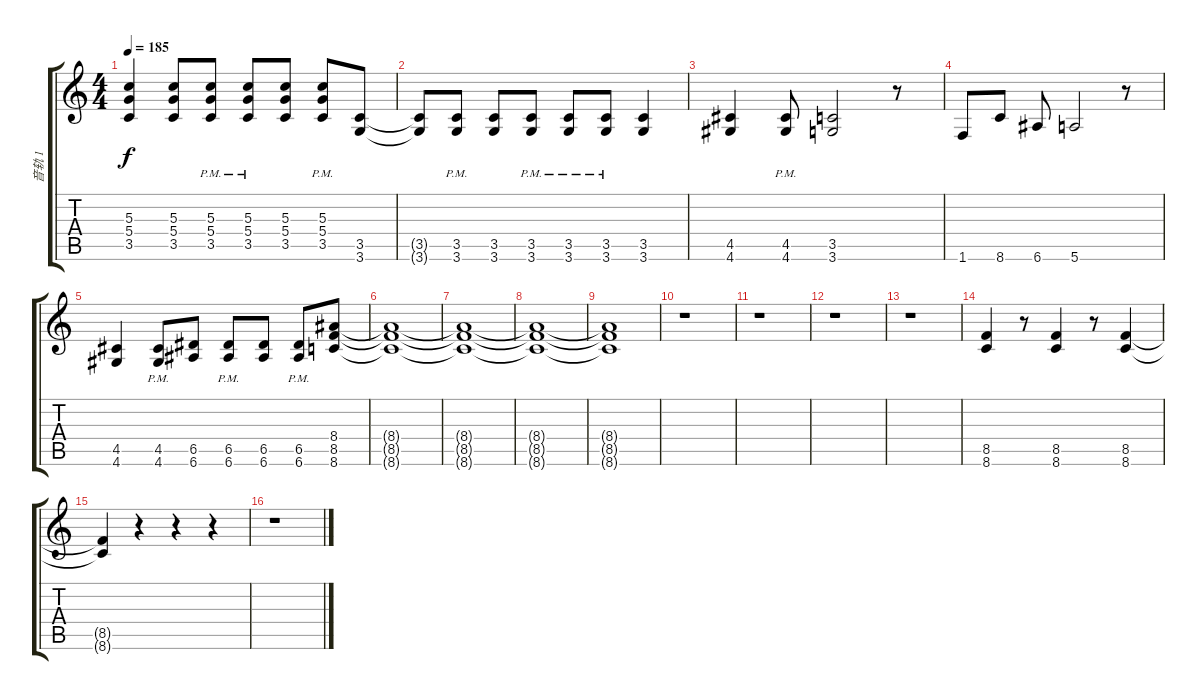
\track ("音轨 1" "音轨 1") {instrument overdrivenguitar}
\staff {score tabs}
\tuning (E4 B3 G3 D3 A2 E2) {hide}
\ts (4 4)
\tempo 185
\clef g2
\ks c
(5.3 5.4 3.5).4{dy f} (5.3 5.4 3.5).8 (5.3{pm} 5.4 3.5).8 (5.3{pm} 5.4 3.5).8 (5.3 5.4 3.5).8 (5.3 5.4 3.5{pm}).8 (3.5 3.6).8 |
(3.5{t} 3.6{t}).8 (3.5{pm} 3.6).8 (3.5 3.6).8 (3.5{pm} 3.6).8 (3.5 3.6{pm}).8 (3.5{pm} 3.6).8 (3.5 3.6).4 |
(4.5 4.6).4 (4.5{pm} 4.6).8 (3.5 3.6).2 r.8 |
1.6.8 8.6.8 6.6.8 5.6.2 r.8 |
(4.5 4.6).4 (4.5{pm} 4.6).8 (6.5 6.6).8 (6.5 6.6{pm}).8 (6.5 6.6).8 (6.5 6.6{pm}).8 (8.4 8.5 8.6).8 |
(8.4{t} 8.5{t} 8.6{t}).1 |
(8.4{t} 8.5{t} 8.6{t}).1 |
(8.4{t} 8.5{t} 8.6{t}).1 |
(8.4{t} 8.5{t} 8.6{t}).1 |
r.1 |
r.1 |
r.1 |
r.1 |
(8.5 8.6).4 r.8 (8.5 8.6).4 r.8 (8.5 8.6).4 |
(8.5{t} 8.6{t}).4 r.4 r.4 r.4 |
r.1
